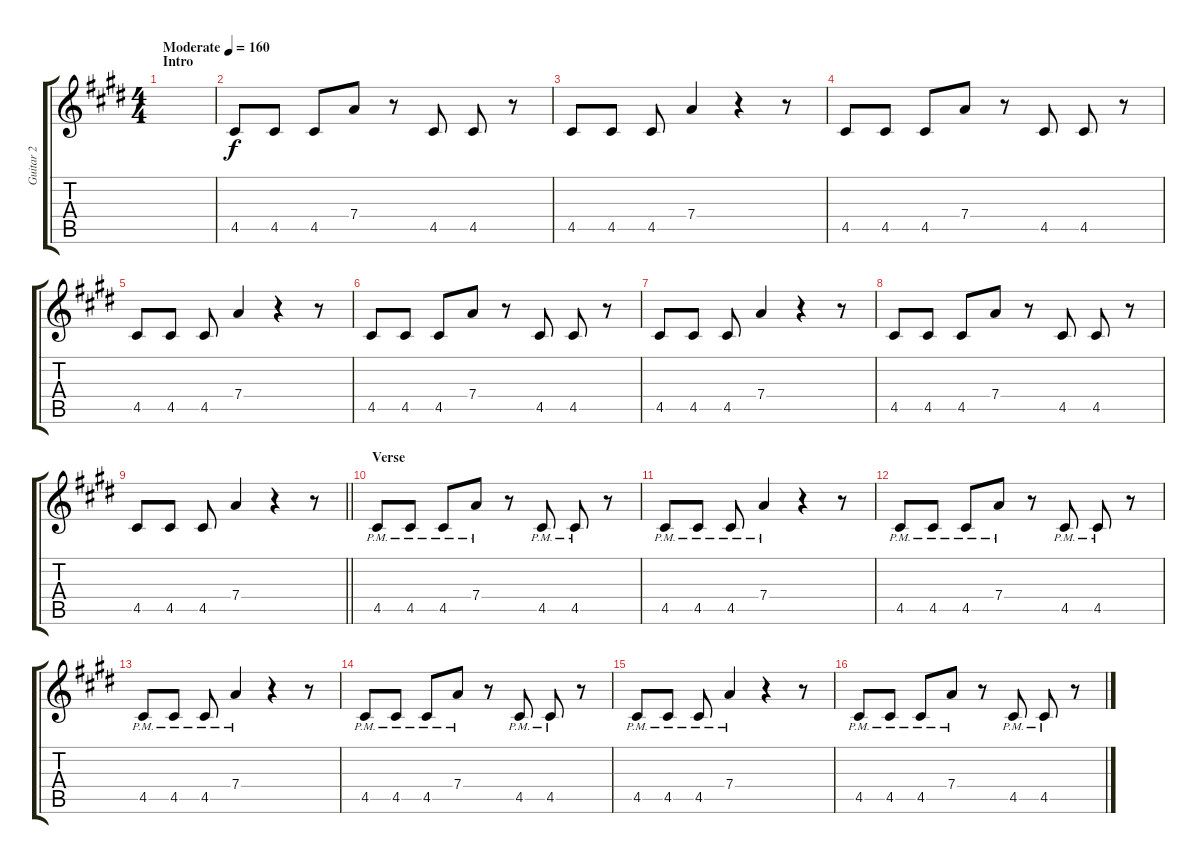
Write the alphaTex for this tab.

\track ("Guitar 2" "Guitar 2") {instrument overdrivenguitar}
\staff {score tabs}
\tuning (E4 B3 G3 D3 A2 E2) {hide}
\ts (4 4)
\section ("" "Intro")
\tempo (160 "Moderate")
\clef g2
\ks c#minor
|
4.5.8 4.5.8 4.5.8 7.4.8 r.8 4.5.8 4.5.8 r.8 |
4.5.8 4.5.8 4.5.8 7.4.4 r.4 r.8 |
4.5.8 4.5.8 4.5.8 7.4.8 r.8 4.5.8 4.5.8 r.8 |
4.5.8 4.5.8 4.5.8 7.4.4 r.4 r.8 |
4.5.8 4.5.8 4.5.8 7.4.8 r.8 4.5.8 4.5.8 r.8 |
4.5.8 4.5.8 4.5.8 7.4.4 r.4 r.8 |
4.5.8 4.5.8 4.5.8 7.4.8 r.8 4.5.8 4.5.8 r.8 |
\barLineRight lightlight
4.5.8 4.5.8 4.5.8 7.4.4 r.4 r.8 |
\section ("" "Verse")
4.5{pm}.8 4.5{pm}.8 4.5{pm}.8 7.4{pm}.8 r.8 4.5{pm}.8 4.5{pm}.8 r.8 |
4.5{pm}.8 4.5{pm}.8 4.5{pm}.8 7.4{pm}.4 r.4 r.8 |
4.5{pm}.8 4.5{pm}.8 4.5{pm}.8 7.4{pm}.8 r.8 4.5{pm}.8 4.5{pm}.8 r.8 |
4.5{pm}.8 4.5{pm}.8 4.5{pm}.8 7.4{pm}.4 r.4 r.8 |
4.5{pm}.8 4.5{pm}.8 4.5{pm}.8 7.4{pm}.8 r.8 4.5{pm}.8 4.5{pm}.8 r.8 |
4.5{pm}.8 4.5{pm}.8 4.5{pm}.8 7.4{pm}.4 r.4 r.8 |
4.5{pm}.8 4.5{pm}.8 4.5{pm}.8 7.4{pm}.8 r.8 4.5{pm}.8 4.5{pm}.8 r.8
